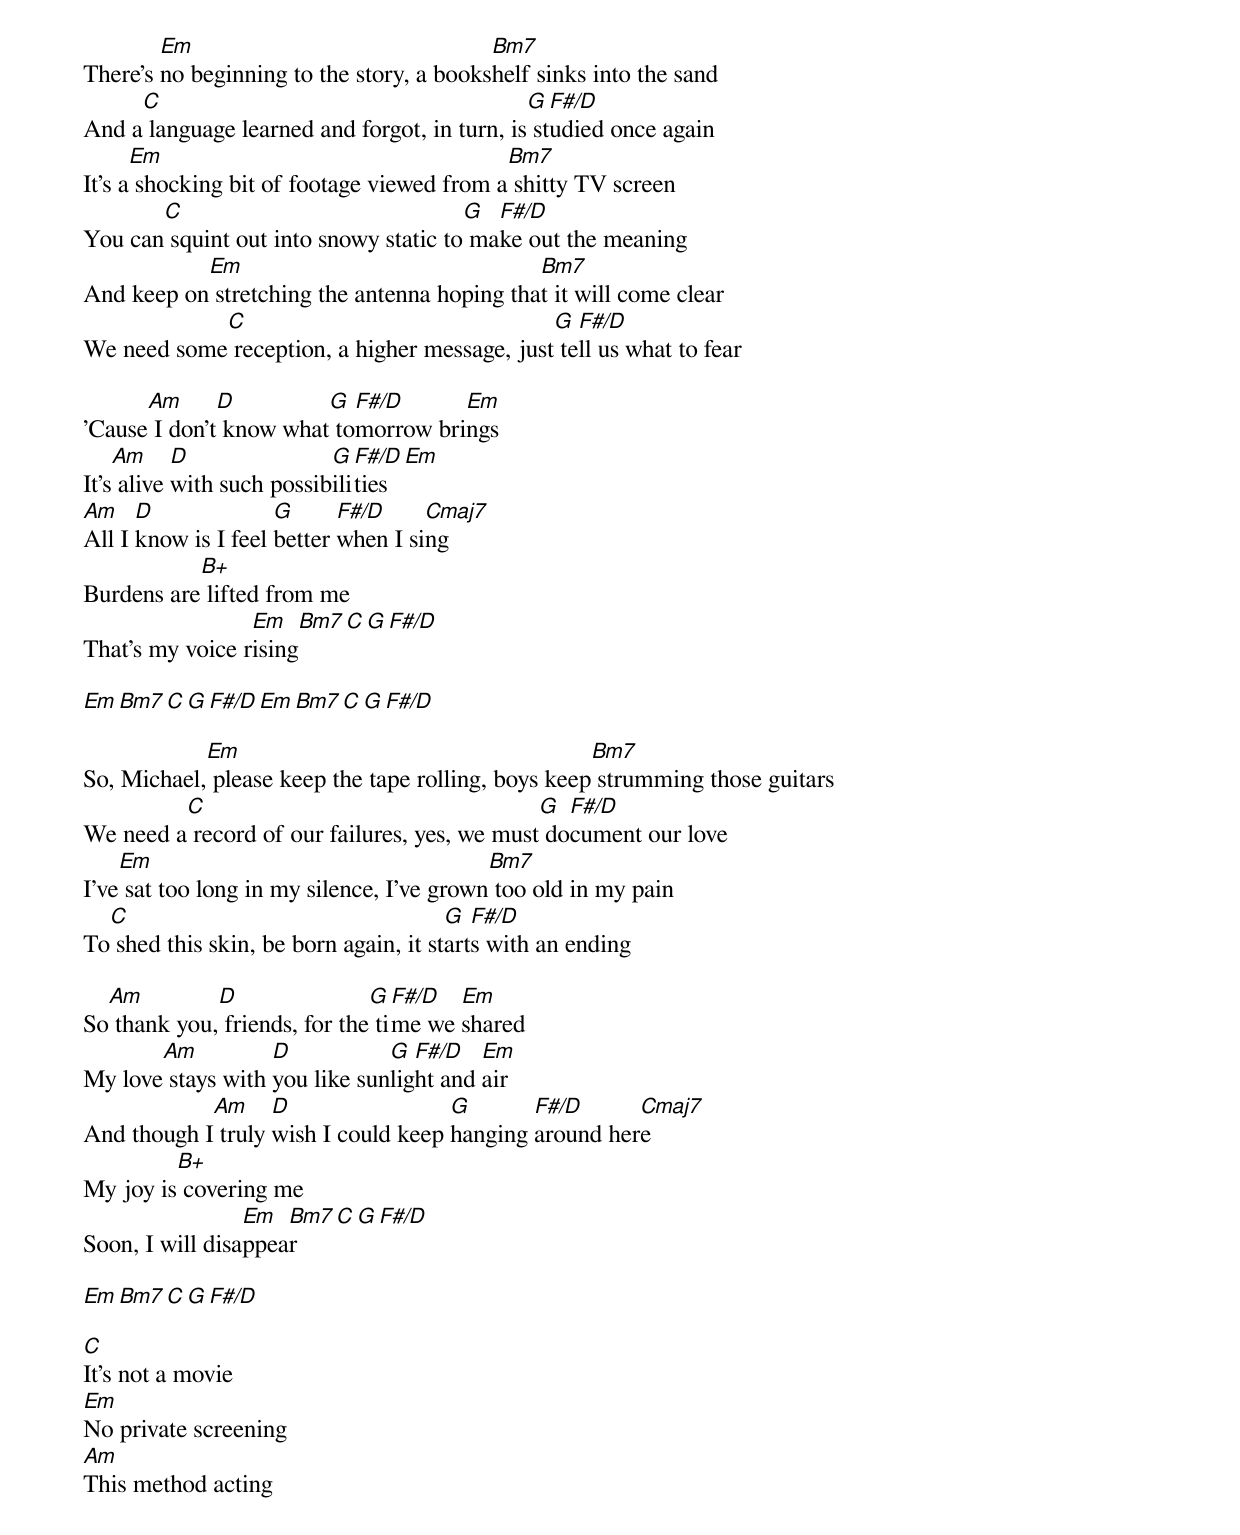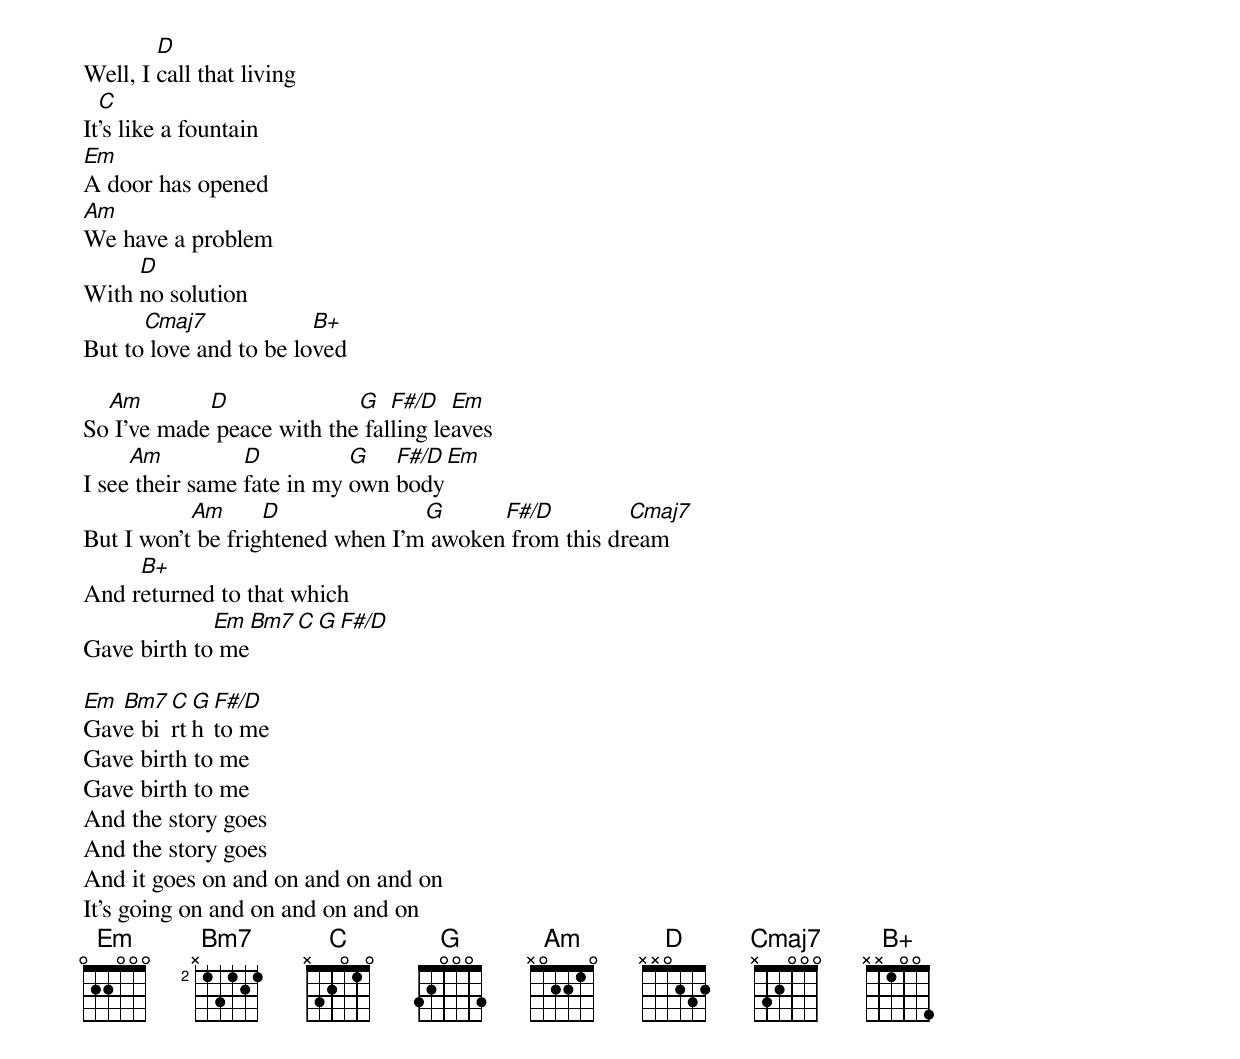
        Em                                Bm7
There's no beginning to the story, a bookshelf sinks into the sand
     C                                        G  F#/D
And a language learned and forgot, in turn, is studied once again
      Em                                    Bm7
It's a shocking bit of footage viewed from a shitty TV screen
       C                               G  F#/D
You can squint out into snowy static to make out the meaning
           Em                                Bm7
And keep on stretching the antenna hoping that it will come clear
            C                                 G  F#/D
We need some reception, a higher message, just tell us what to fear

      Am      D         G  F#/D      Em
'Cause I don't know what tomorrow brings
    Am     D               G  F#/D    Em
It's alive with such possibilities
Am    D              G      F#/D     Cmaj7
All I know is I feel better when I sing
           B+
Burdens are lifted from me
                 Em   Bm7 C G F#/D
That's my voice rising

Em Bm7 C G F#/D Em Bm7 C G F#/D

            Em                                      Bm7
So, Michael, please keep the tape rolling, boys keep strumming those guitars
         C                                    G  F#/D
We need a record of our failures, yes, we must document our love
    Em                                     Bm7
I've sat too long in my silence, I've grown too old in my pain
  C                                    G  F#/D
To shed this skin, be born again, it starts with an ending

  Am         D                G  F#/D  Em
So thank you, friends, for the time we shared
       Am          D           G  F#/D   Em
My love stays with you like sunlight and air
            Am     D                 G       F#/D      Cmaj7
And though I truly wish I could keep hanging around here
         B+
My joy is covering me
                 Em  Bm7 C G F#/D
Soon, I will disappear

Em Bm7 C G F#/D

C
It's not a movie
Em
No private screening
Am
This method acting
        D
Well, I call that living
  C
It's like a fountain
Em
A door has opened
Am
We have a problem
     D
With no solution
      Cmaj7             B+
But to love and to be loved

  Am        D              G   F#/D   Em
So I've made peace with the falling leaves
     Am          D          G   F#/D Em
I see their same fate in my own body
           Am      D              G      F#/D         Cmaj7
But I won't be frightened when I'm awoken from this dream
     B+
And returned to that which
             Em Bm7 C G F#/D
Gave birth to me

Em Bm7 C G F#/D
Gave birth to me
Gave birth to me
Gave birth to me
And the story goes
And the story goes
And it goes on and on and on and on
It's going on and on and on and on
